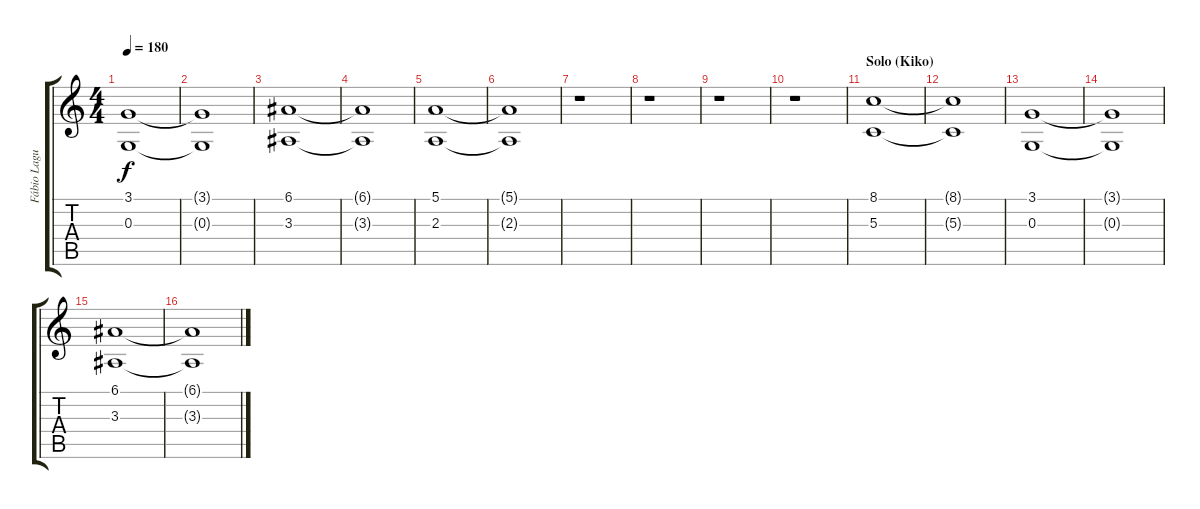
\track ("Fábio Laguna" "Fábio Lagu") {instrument stringensemble1}
\staff {score tabs}
\tuning (E4 B3 G3 D3 A2 E2) {hide}
\ts (4 4)
\tempo 180
\clef g2
\ks c
(3.1 0.3).1{dy f} |
(3.1{t} 0.3{t}).1 |
(6.1 3.3).1 |
(6.1{t} 3.3{t}).1 |
(5.1 2.3).1 |
(5.1{t} 2.3{t}).1 |
r.1 |
r.1 |
r.1 |
r.1 |
\section ("" "Solo (Kiko)")
(8.1 5.3).1 |
(8.1{t} 5.3{t}).1 |
(3.1 0.3).1 |
(3.1{t} 0.3{t}).1 |
(6.1 3.3).1 |
(6.1{t} 3.3{t}).1
